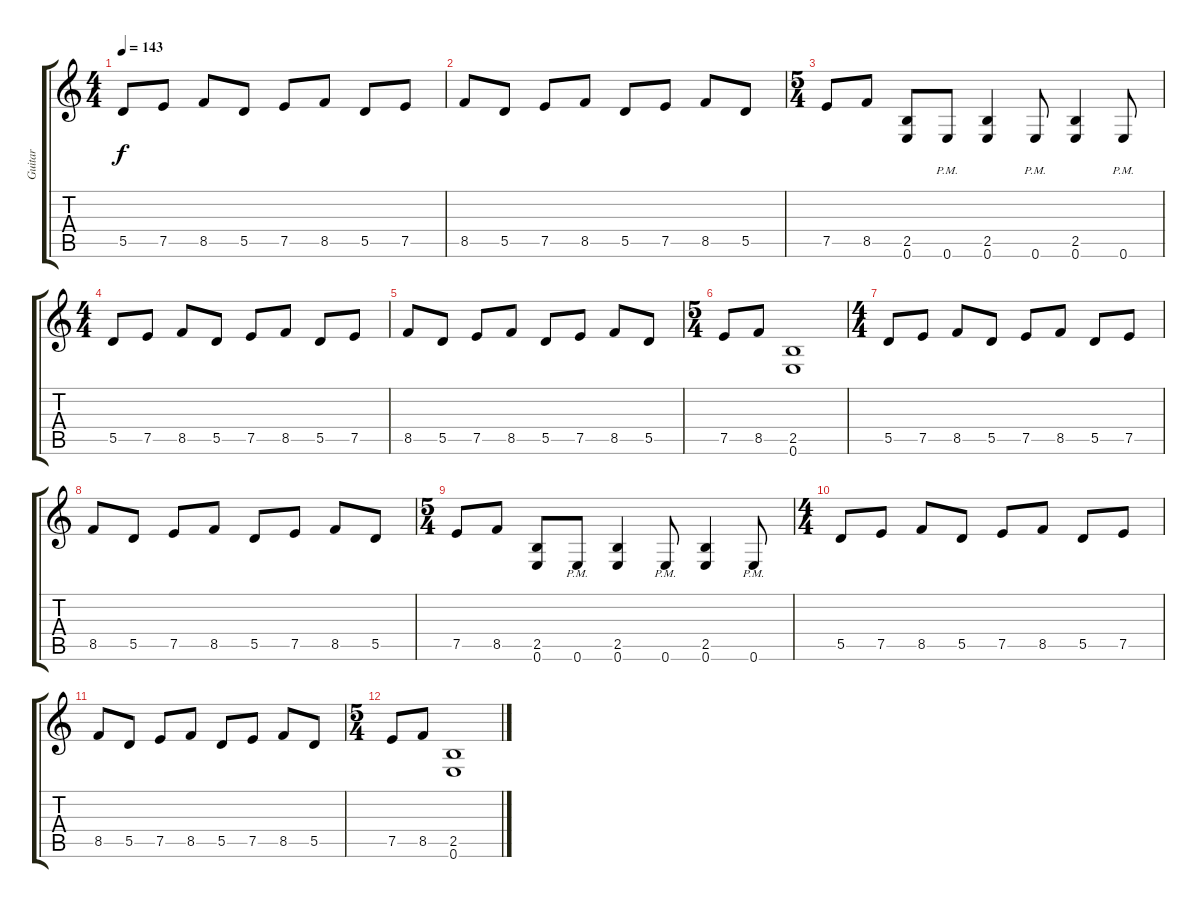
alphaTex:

\track ("Guitar" "Guitar") {instrument distortionguitar}
\staff {score tabs}
\tuning (E4 B3 G3 D3 A2 E2) {hide}
\ts (4 4)
\tempo 143
\clef g2
\ks c
5.5.8{dy f} 7.5.8 8.5.8 5.5.8 7.5.8 8.5.8 5.5.8 7.5.8 |
8.5.8 5.5.8 7.5.8 8.5.8 5.5.8 7.5.8 8.5.8 5.5.8 |
\ts (5 4)
7.5.8 8.5.8 (2.5 0.6).8 0.6{pm}.8 (2.5 0.6).4 0.6{pm}.8 (2.5 0.6).4 0.6{pm}.8 |
\ts (4 4)
5.5.8 7.5.8 8.5.8 5.5.8 7.5.8 8.5.8 5.5.8 7.5.8 |
8.5.8 5.5.8 7.5.8 8.5.8 5.5.8 7.5.8 8.5.8 5.5.8 |
\ts (5 4)
7.5.8 8.5.8 (2.5 0.6).1 |
\ts (4 4)
5.5.8 7.5.8 8.5.8 5.5.8 7.5.8 8.5.8 5.5.8 7.5.8 |
8.5.8 5.5.8 7.5.8 8.5.8 5.5.8 7.5.8 8.5.8 5.5.8 |
\ts (5 4)
7.5.8 8.5.8 (2.5 0.6).8 0.6{pm}.8 (2.5 0.6).4 0.6{pm}.8 (2.5 0.6).4 0.6{pm}.8 |
\ts (4 4)
5.5.8 7.5.8 8.5.8 5.5.8 7.5.8 8.5.8 5.5.8 7.5.8 |
8.5.8 5.5.8 7.5.8 8.5.8 5.5.8 7.5.8 8.5.8 5.5.8 |
\ts (5 4)
7.5.8 8.5.8 (2.5 0.6).1
